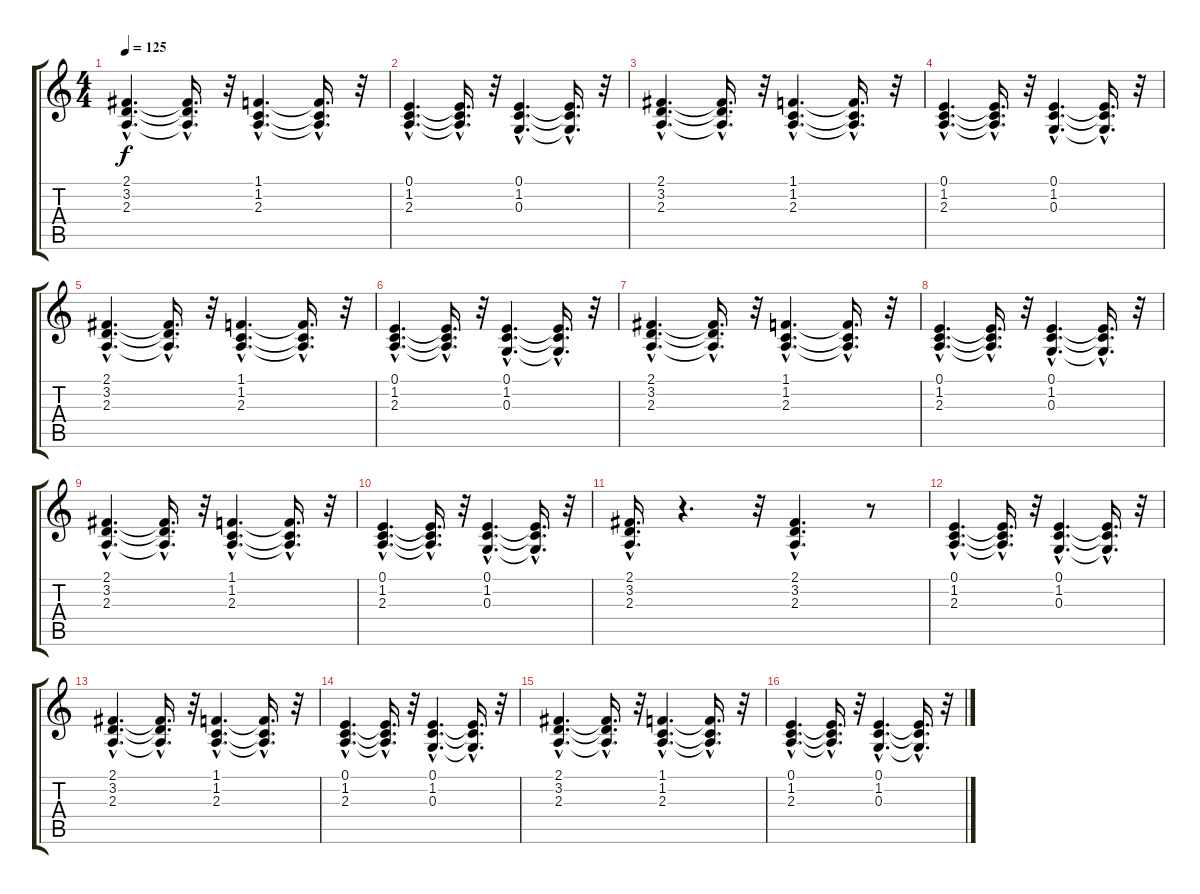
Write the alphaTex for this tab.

\track "" {instrument stringensemble1}
\staff {score tabs}
\tuning (E4 B3 G3 D3 A2 E2) {hide}
\ts (4 4)
\tempo 125
\clef g2
\ks c
(2.1{hac} 3.2{hac} 2.3{hac}).4{d dy f} (2.1{hac t} 3.2{hac t} 2.3{hac t}).16{d} r.32 (1.1{hac} 1.2{hac} 2.3{hac}).4{d} (1.1{hac t} 1.2{hac t} 2.3{hac t}).16{d} r.32 |
(0.1{hac} 1.2{hac} 2.3{hac}).4{d} (0.1{hac t} 1.2{hac t} 2.3{hac t}).16{d} r.32 (0.1{hac} 1.2{hac} 0.3{hac}).4{d} (0.1{hac t} 1.2{hac t} 0.3{hac t}).16{d} r.32 |
(2.1{hac} 3.2{hac} 2.3{hac}).4{d} (2.1{hac t} 3.2{hac t} 2.3{hac t}).16{d} r.32 (1.1{hac} 1.2{hac} 2.3{hac}).4{d} (1.1{hac t} 1.2{hac t} 2.3{hac t}).16{d} r.32 |
(0.1{hac} 1.2{hac} 2.3{hac}).4{d} (0.1{hac t} 1.2{hac t} 2.3{hac t}).16{d} r.32 (0.1{hac} 1.2{hac} 0.3{hac}).4{d} (0.1{hac t} 1.2{hac t} 0.3{hac t}).16{d} r.32 |
(2.1{hac} 3.2{hac} 2.3{hac}).4{d} (2.1{hac t} 3.2{hac t} 2.3{hac t}).16{d} r.32 (1.1{hac} 1.2{hac} 2.3{hac}).4{d} (1.1{hac t} 1.2{hac t} 2.3{hac t}).16{d} r.32 |
(0.1{hac} 1.2{hac} 2.3{hac}).4{d} (0.1{hac t} 1.2{hac t} 2.3{hac t}).16{d} r.32 (0.1{hac} 1.2{hac} 0.3{hac}).4{d} (0.1{hac t} 1.2{hac t} 0.3{hac t}).16{d} r.32 |
(2.1{hac} 3.2{hac} 2.3{hac}).4{d} (2.1{hac t} 3.2{hac t} 2.3{hac t}).16{d} r.32 (1.1{hac} 1.2{hac} 2.3{hac}).4{d} (1.1{hac t} 1.2{hac t} 2.3{hac t}).16{d} r.32 |
(0.1{hac} 1.2{hac} 2.3{hac}).4{d} (0.1{hac t} 1.2{hac t} 2.3{hac t}).16{d} r.32 (0.1{hac} 1.2{hac} 0.3{hac}).4{d} (0.1{hac t} 1.2{hac t} 0.3{hac t}).16{d} r.32 |
(2.1{hac} 3.2{hac} 2.3{hac}).4{d} (2.1{hac t} 3.2{hac t} 2.3{hac t}).16{d} r.32 (1.1{hac} 1.2{hac} 2.3{hac}).4{d} (1.1{hac t} 1.2{hac t} 2.3{hac t}).16{d} r.32 |
(0.1{hac} 1.2{hac} 2.3{hac}).4{d} (0.1{hac t} 1.2{hac t} 2.3{hac t}).16{d} r.32 (0.1{hac} 1.2{hac} 0.3{hac}).4{d} (0.1{hac t} 1.2{hac t} 0.3{hac t}).16{d} r.32 |
(2.1{hac} 3.2{hac} 2.3{hac}).16{d} r.4{d} r.32 (2.1{hac} 3.2{hac} 2.3{hac}).4{d} r.8 |
(0.1{hac} 1.2{hac} 2.3{hac}).4{d} (0.1{hac t} 1.2{hac t} 2.3{hac t}).16{d} r.32 (0.1{hac} 1.2{hac} 0.3{hac}).4{d} (0.1{hac t} 1.2{hac t} 0.3{hac t}).16{d} r.32 |
(2.1{hac} 3.2{hac} 2.3{hac}).4{d} (2.1{hac t} 3.2{hac t} 2.3{hac t}).16{d} r.32 (1.1{hac} 1.2{hac} 2.3{hac}).4{d} (1.1{hac t} 1.2{hac t} 2.3{hac t}).16{d} r.32 |
(0.1{hac} 1.2{hac} 2.3{hac}).4{d} (0.1{hac t} 1.2{hac t} 2.3{hac t}).16{d} r.32 (0.1{hac} 1.2{hac} 0.3{hac}).4{d} (0.1{hac t} 1.2{hac t} 0.3{hac t}).16{d} r.32 |
(2.1{hac} 3.2{hac} 2.3{hac}).4{d} (2.1{hac t} 3.2{hac t} 2.3{hac t}).16{d} r.32 (1.1{hac} 1.2{hac} 2.3{hac}).4{d} (1.1{hac t} 1.2{hac t} 2.3{hac t}).16{d} r.32 |
(0.1{hac} 1.2{hac} 2.3{hac}).4{d} (0.1{hac t} 1.2{hac t} 2.3{hac t}).16{d} r.32 (0.1{hac} 1.2{hac} 0.3{hac}).4{d} (0.1{hac t} 1.2{hac t} 0.3{hac t}).16{d} r.32
